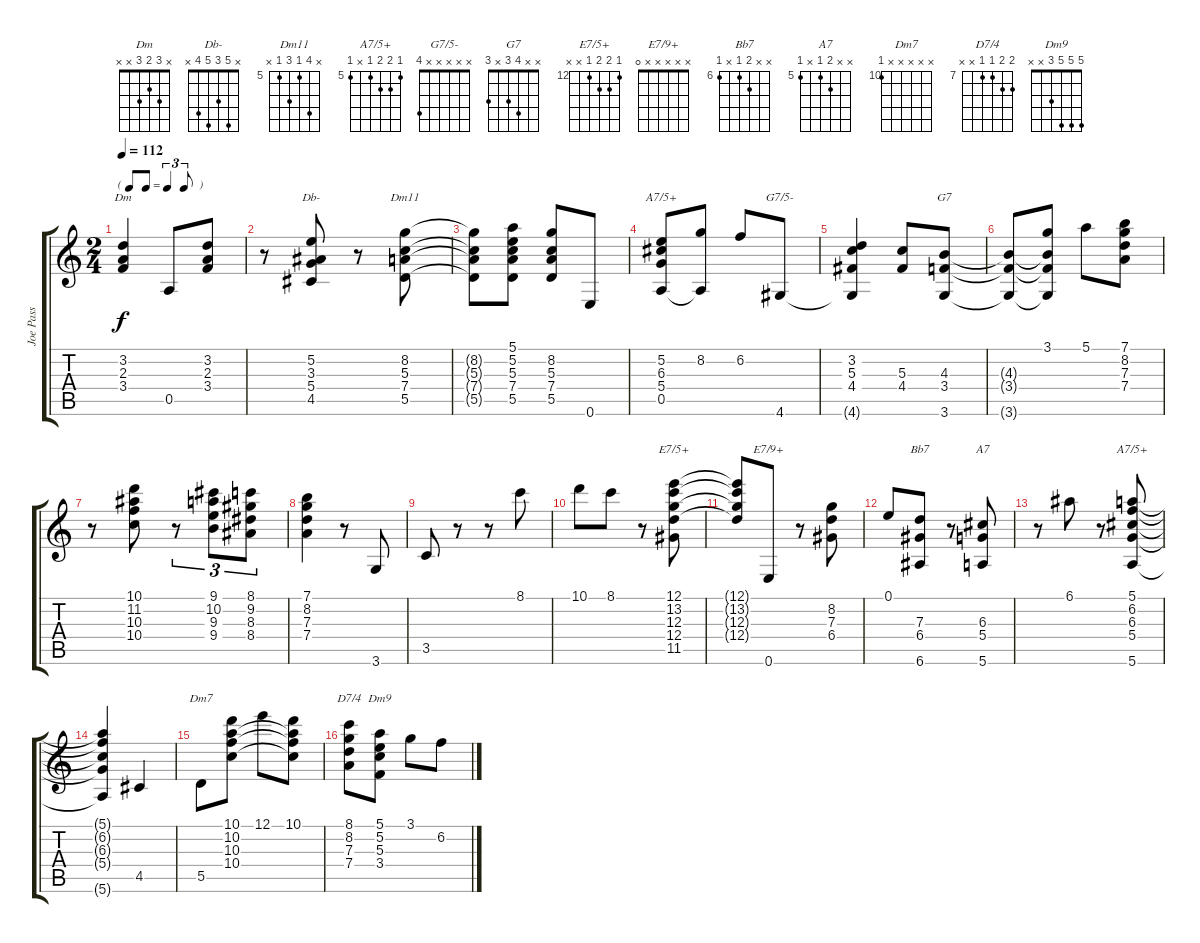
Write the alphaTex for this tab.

\track ("Joe Pass" "Joe Pass") {instrument acousticguitarnylon}
\staff {score tabs}
\tuning (E4 B3 G3 D3 A2 E2) {hide}
\chord ("Dm" x 3 2 3 x x)
\chord ("Db-" x 5 3 5 4 x)
\chord ("Dm11" x 8 5 7 5 x) {firstfret 5}
\chord ("A7/5+" x 6 6 7 0 x) {firstfret 6}
\chord ("G7/5-" x x x x x 4)
\chord ("G7" x x 4 3 x 3)
\chord ("E7/5+" 12 13 13 12 x x) {firstfret 12}
\chord ("E7/9+" x x x x x 0)
\chord ("Bb7" x x 7 6 x 6) {firstfret 6}
\chord ("A7" x x 6 5 x 5) {firstfret 5}
\chord ("A7/5+" 5 6 6 5 x 5) {firstfret 5}
\chord ("Dm7" x x x x x 10) {firstfret 10}
\chord ("D7/4" 8 8 7 7 x x) {firstfret 7}
\chord ("Dm9" 5 5 5 3 x x)
\ts (2 4)
\tf triplet8th
\tempo 112
\clef g2
\ks c
(3.2 2.3 3.4).4{ch "Dm" dy f} 0.5.8 (3.2 2.3 3.4).8 |
r.8 (5.2 3.3 5.4 4.5).8{ch "Db-"} r.8 (8.2 5.3 7.4 5.5).8{ch "Dm11"} |
(8.2{t} 5.3{t} 7.4{t} 5.5{t}).8 (5.1 5.2 5.3 7.4 5.5).8 (8.2 5.3 7.4 5.5).8 0.6.8 |
(5.2 6.3 5.4 0.5).8{ch "A7/5+"} (8.2 0.5{t}).8 6.2.8 4.6.8{ch "G7/5-"} |
(3.2 5.3 4.4 4.6{t}).4 (5.3 4.4).8 (4.3 3.4 3.6).8{ch "G7"} |
(4.3{t} 3.4{t} 3.6{t}).8 (3.1 4.3{t} 3.4{t} 3.6{t}).8 5.1.8 (7.1 8.2 7.3 7.4).8 |
r.8 (10.1 11.2 10.3 10.4).8 r.8{tu (3 2)} (9.1 10.2 9.3 9.4).8{tu (3 2)} (8.1 9.2 8.3 8.4).8{tu (3 2)} |
(7.1 8.2 7.3 7.4).4 r.8 3.6.8 |
3.5.8 r.8 r.8 8.1.8 |
10.1.8 8.1.8 r.8 (12.1 13.2 12.3 12.4 11.5).8{ch "E7/5+"} |
(12.1{t} 13.2{t} 12.3{t} 12.4{t}).8 0.6.8{ch "E7/9+"} r.8 (8.2 7.3 6.4).8 |
0.1.8 (7.3 6.4 6.6).8{ch "Bb7"} r.8 (6.3 5.4 5.6).8{ch "A7"} |
r.8 6.1.8 r.8 (5.1 6.2 6.3 5.4 5.6).8{ch "A7/5+"} |
(5.1{t} 6.2{t} 6.3{t} 5.4{t} 5.6{t}).4 4.5.4 |
5.5.8{ch "Dm7"} (10.1 10.2 10.3 10.4).8 12.1.8 (10.1 10.2{t} 10.3{t} 10.4{t}).8 |
(8.1 8.2 7.3 7.4).8{ch "D7/4"} (5.1 5.2 5.3 3.4).8{ch "Dm9"} 3.1.8 6.2.8
